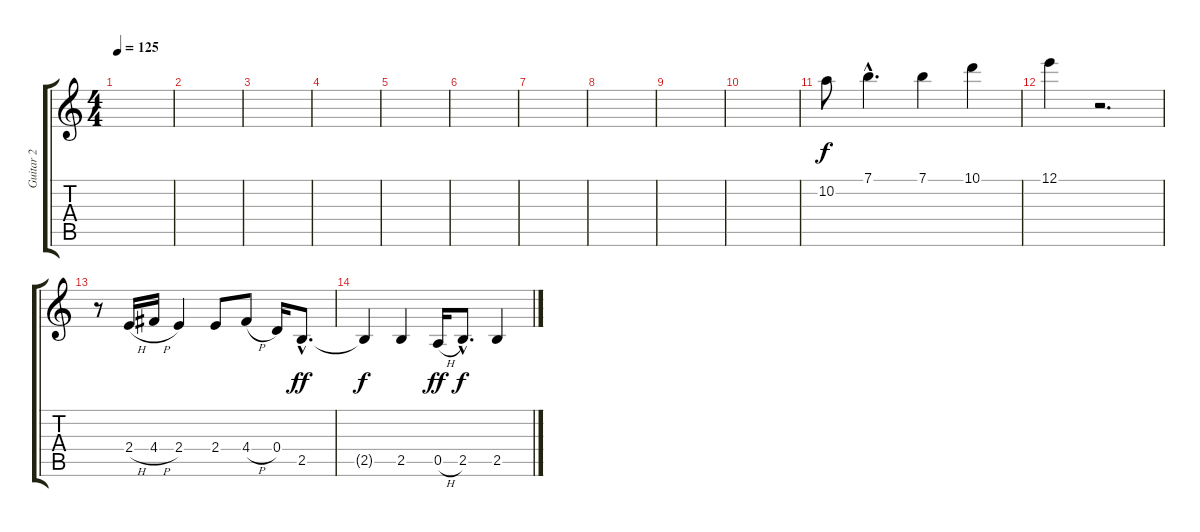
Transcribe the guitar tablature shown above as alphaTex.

\track ("Guitar 2" "Guitar 2") {instrument overdrivenguitar}
\staff {score tabs}
\tuning (E4 B3 G3 D3 A2 E2) {hide}
\ts (4 4)
\tempo 125
\clef g2
\ks c
|
|
|
|
|
|
|
|
|
|
10.2.8 7.1{hac}.4{d} 7.1.4 10.1.4 |
12.1.4 r.2{d} |
r.8 2.4{h}.16 4.4{h}.16 2.4.4 2.4.8 4.4{h}.8 0.4.16 2.5{hac}.8{d dy ff} |
2.5{t}.4{dy f} 2.5.4 0.5{h}.16{dy ff} 2.5{hac}.8{d dy f} 2.5.4
